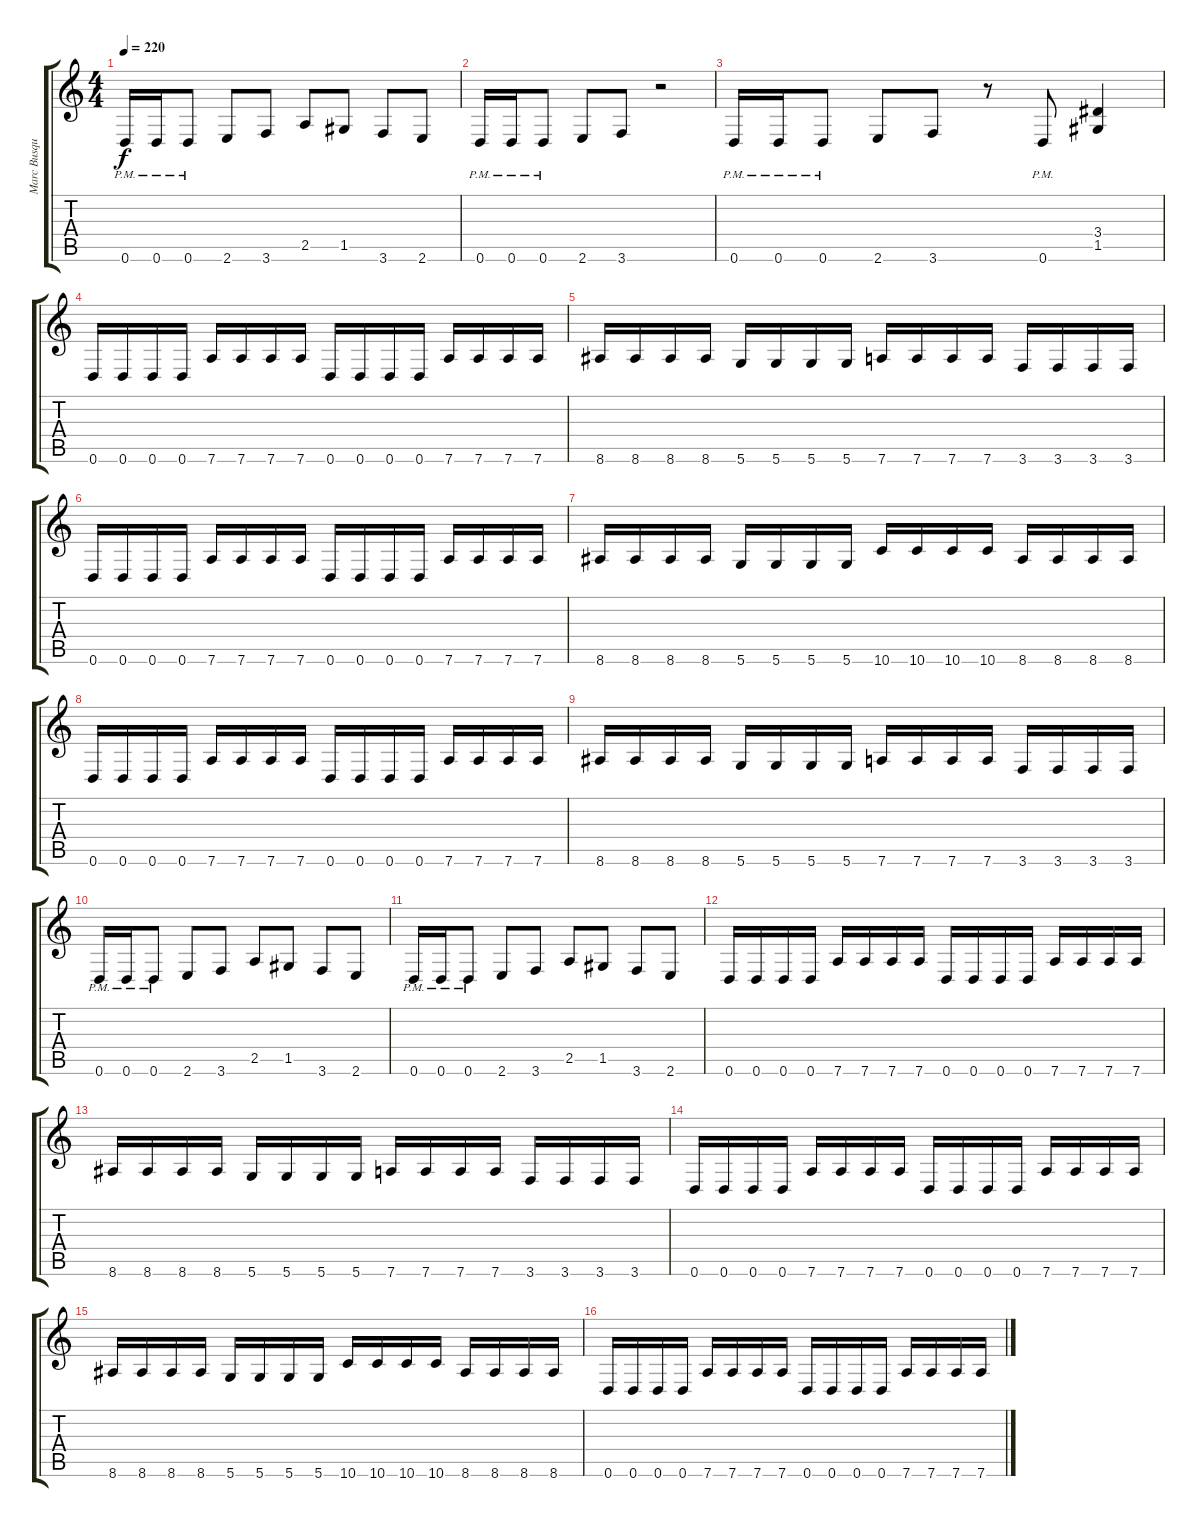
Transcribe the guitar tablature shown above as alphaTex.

\track ("Marc Busque" "Marc Busqu") {instrument distortionguitar}
\staff {score tabs}
\tuning (D4 A3 F3 C3 G2 D2) {hide}
\ts (4 4)
\tempo 220
\clef g2
\ks c
0.6{pm}.16{dy f} 0.6{pm}.16 0.6{pm}.8 2.6.8 3.6.8 2.5.8 1.5.8 3.6.8 2.6.8 |
0.6{pm}.16 0.6{pm}.16 0.6{pm}.8 2.6.8 3.6.8 r.2 |
0.6{pm}.16 0.6{pm}.16 0.6{pm}.8 2.6.8 3.6.8 r.8 0.6{pm}.8 (3.4 1.5).4 |
0.6.16 0.6.16 0.6.16 0.6.16 7.6.16 7.6.16 7.6.16 7.6.16 0.6.16 0.6.16 0.6.16 0.6.16 7.6.16 7.6.16 7.6.16 7.6.16 |
8.6.16 8.6.16 8.6.16 8.6.16 5.6.16 5.6.16 5.6.16 5.6.16 7.6.16 7.6.16 7.6.16 7.6.16 3.6.16 3.6.16 3.6.16 3.6.16 |
0.6.16 0.6.16 0.6.16 0.6.16 7.6.16 7.6.16 7.6.16 7.6.16 0.6.16 0.6.16 0.6.16 0.6.16 7.6.16 7.6.16 7.6.16 7.6.16 |
8.6.16 8.6.16 8.6.16 8.6.16 5.6.16 5.6.16 5.6.16 5.6.16 10.6.16 10.6.16 10.6.16 10.6.16 8.6.16 8.6.16 8.6.16 8.6.16 |
0.6.16 0.6.16 0.6.16 0.6.16 7.6.16 7.6.16 7.6.16 7.6.16 0.6.16 0.6.16 0.6.16 0.6.16 7.6.16 7.6.16 7.6.16 7.6.16 |
8.6.16 8.6.16 8.6.16 8.6.16 5.6.16 5.6.16 5.6.16 5.6.16 7.6.16 7.6.16 7.6.16 7.6.16 3.6.16 3.6.16 3.6.16 3.6.16 |
0.6{pm}.16 0.6{pm}.16 0.6{pm}.8 2.6.8 3.6.8 2.5.8 1.5.8 3.6.8 2.6.8 |
0.6{pm}.16 0.6{pm}.16 0.6{pm}.8 2.6.8 3.6.8 2.5.8 1.5.8 3.6.8 2.6.8 |
0.6.16 0.6.16 0.6.16 0.6.16 7.6.16 7.6.16 7.6.16 7.6.16 0.6.16 0.6.16 0.6.16 0.6.16 7.6.16 7.6.16 7.6.16 7.6.16 |
8.6.16 8.6.16 8.6.16 8.6.16 5.6.16 5.6.16 5.6.16 5.6.16 7.6.16 7.6.16 7.6.16 7.6.16 3.6.16 3.6.16 3.6.16 3.6.16 |
0.6.16 0.6.16 0.6.16 0.6.16 7.6.16 7.6.16 7.6.16 7.6.16 0.6.16 0.6.16 0.6.16 0.6.16 7.6.16 7.6.16 7.6.16 7.6.16 |
8.6.16 8.6.16 8.6.16 8.6.16 5.6.16 5.6.16 5.6.16 5.6.16 10.6.16 10.6.16 10.6.16 10.6.16 8.6.16 8.6.16 8.6.16 8.6.16 |
0.6.16 0.6.16 0.6.16 0.6.16 7.6.16 7.6.16 7.6.16 7.6.16 0.6.16 0.6.16 0.6.16 0.6.16 7.6.16 7.6.16 7.6.16 7.6.16
